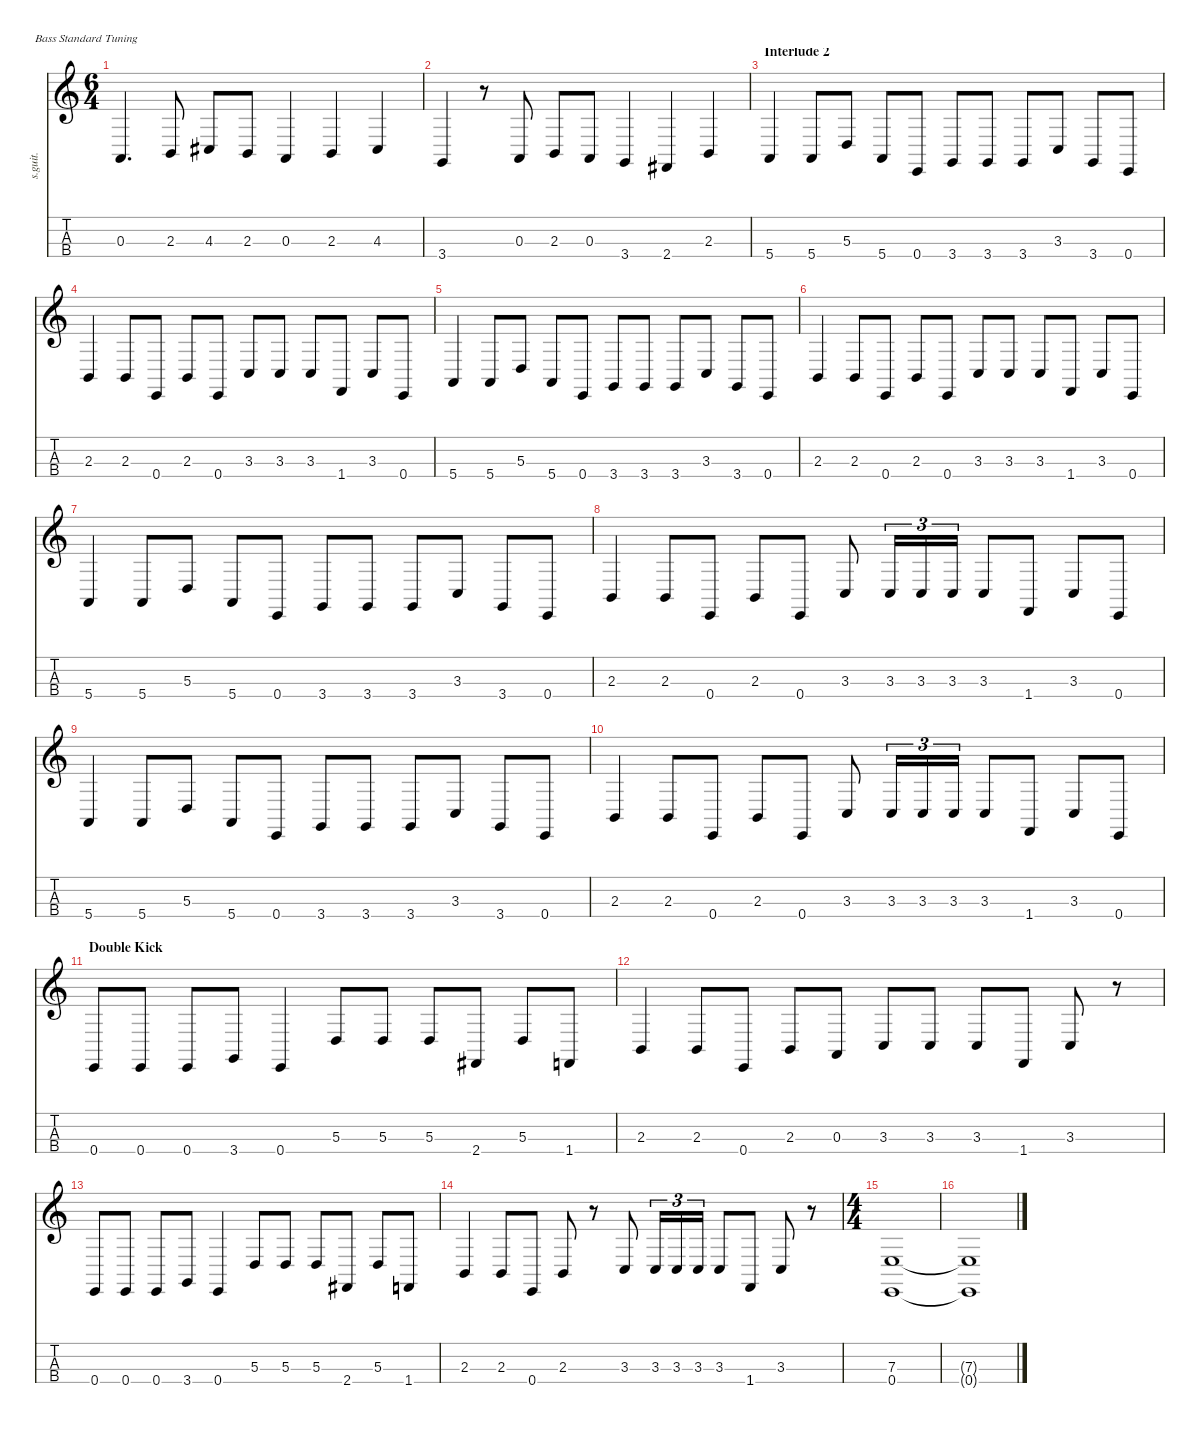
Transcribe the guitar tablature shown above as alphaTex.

\defaultSystemsLayout 4
\hideDynamics
\bracketExtendMode nobrackets
\track ("Jason Newsted - Bass" "s.guit.") {instrument electricbasspick}
\staff {score tabs}
\tuning (G2 D2 A1 E1)
\ts (6 4)
\tempo (103 hide)
\clef g2
\ks c
0.3.4{d lyrics (0 "") lyrics (1 "") lyrics (2 "") lyrics (3 "") lyrics (4 "") dy ff} 2.3.8{lyrics (0 "") lyrics (1 "") lyrics (2 "") lyrics (3 "") lyrics (4 "")} 4.3{acc #}.8{lyrics (0 "") lyrics (1 "") lyrics (2 "") lyrics (3 "") lyrics (4 "")} 2.3.8{lyrics (0 "") lyrics (1 "") lyrics (2 "") lyrics (3 "") lyrics (4 "")} 0.3.4{lyrics (0 "") lyrics (1 "") lyrics (2 "") lyrics (3 "") lyrics (4 "")} 2.3.4{lyrics (0 "") lyrics (1 "") lyrics (2 "") lyrics (3 "") lyrics (4 "")} 4.3{acc #}.4{lyrics (0 "") lyrics (1 "") lyrics (2 "") lyrics (3 "") lyrics (4 "")} |
3.4.4{lyrics (0 "") lyrics (1 "") lyrics (2 "") lyrics (3 "") lyrics (4 "")} r.8 0.3.8{lyrics (0 "") lyrics (1 "") lyrics (2 "") lyrics (3 "") lyrics (4 "")} 2.3.8{lyrics (0 "") lyrics (1 "") lyrics (2 "") lyrics (3 "") lyrics (4 "")} 0.3.8{lyrics (0 "") lyrics (1 "") lyrics (2 "") lyrics (3 "") lyrics (4 "")} 3.4.4{lyrics (0 "") lyrics (1 "") lyrics (2 "") lyrics (3 "") lyrics (4 "")} 2.4{acc #}.4{lyrics (0 "") lyrics (1 "") lyrics (2 "") lyrics (3 "") lyrics (4 "")} 2.3.4{lyrics (0 "") lyrics (1 "") lyrics (2 "") lyrics (3 "") lyrics (4 "")} |
\section ("" "Interlude 2")
\tempo (108 hide)
5.4.4{lyrics (0 "") lyrics (1 "") lyrics (2 "") lyrics (3 "") lyrics (4 "")} 5.4.8{lyrics (0 "") lyrics (1 "") lyrics (2 "") lyrics (3 "") lyrics (4 "")} 5.3.8{lyrics (0 "") lyrics (1 "") lyrics (2 "") lyrics (3 "") lyrics (4 "")} 5.4.8{lyrics (0 "") lyrics (1 "") lyrics (2 "") lyrics (3 "") lyrics (4 "")} 0.4.8{lyrics (0 "") lyrics (1 "") lyrics (2 "") lyrics (3 "") lyrics (4 "")} 3.4.8{lyrics (0 "") lyrics (1 "") lyrics (2 "") lyrics (3 "") lyrics (4 "")} 3.4.8{lyrics (0 "") lyrics (1 "") lyrics (2 "") lyrics (3 "") lyrics (4 "")} 3.4.8{lyrics (0 "") lyrics (1 "") lyrics (2 "") lyrics (3 "") lyrics (4 "")} 3.3.8{lyrics (0 "") lyrics (1 "") lyrics (2 "") lyrics (3 "") lyrics (4 "")} 3.4.8{lyrics (0 "") lyrics (1 "") lyrics (2 "") lyrics (3 "") lyrics (4 "")} 0.4.8{lyrics (0 "") lyrics (1 "") lyrics (2 "") lyrics (3 "") lyrics (4 "")} |
2.3.4{lyrics (0 "") lyrics (1 "") lyrics (2 "") lyrics (3 "") lyrics (4 "")} 2.3.8{lyrics (0 "") lyrics (1 "") lyrics (2 "") lyrics (3 "") lyrics (4 "")} 0.4.8{lyrics (0 "") lyrics (1 "") lyrics (2 "") lyrics (3 "") lyrics (4 "")} 2.3.8{lyrics (0 "") lyrics (1 "") lyrics (2 "") lyrics (3 "") lyrics (4 "")} 0.4.8{lyrics (0 "") lyrics (1 "") lyrics (2 "") lyrics (3 "") lyrics (4 "")} 3.3.8{lyrics (0 "") lyrics (1 "") lyrics (2 "") lyrics (3 "") lyrics (4 "")} 3.3.8{lyrics (0 "") lyrics (1 "") lyrics (2 "") lyrics (3 "") lyrics (4 "")} 3.3.8{lyrics (0 "") lyrics (1 "") lyrics (2 "") lyrics (3 "") lyrics (4 "")} 1.4.8{lyrics (0 "") lyrics (1 "") lyrics (2 "") lyrics (3 "") lyrics (4 "")} 3.3.8{lyrics (0 "") lyrics (1 "") lyrics (2 "") lyrics (3 "") lyrics (4 "")} 0.4.8{lyrics (0 "") lyrics (1 "") lyrics (2 "") lyrics (3 "") lyrics (4 "")} |
5.4.4{lyrics (0 "") lyrics (1 "") lyrics (2 "") lyrics (3 "") lyrics (4 "")} 5.4.8{lyrics (0 "") lyrics (1 "") lyrics (2 "") lyrics (3 "") lyrics (4 "")} 5.3.8{lyrics (0 "") lyrics (1 "") lyrics (2 "") lyrics (3 "") lyrics (4 "")} 5.4.8{lyrics (0 "") lyrics (1 "") lyrics (2 "") lyrics (3 "") lyrics (4 "")} 0.4.8{lyrics (0 "") lyrics (1 "") lyrics (2 "") lyrics (3 "") lyrics (4 "")} 3.4.8{lyrics (0 "") lyrics (1 "") lyrics (2 "") lyrics (3 "") lyrics (4 "")} 3.4.8{lyrics (0 "") lyrics (1 "") lyrics (2 "") lyrics (3 "") lyrics (4 "")} 3.4.8{lyrics (0 "") lyrics (1 "") lyrics (2 "") lyrics (3 "") lyrics (4 "")} 3.3.8{lyrics (0 "") lyrics (1 "") lyrics (2 "") lyrics (3 "") lyrics (4 "")} 3.4.8{lyrics (0 "") lyrics (1 "") lyrics (2 "") lyrics (3 "") lyrics (4 "")} 0.4.8{lyrics (0 "") lyrics (1 "") lyrics (2 "") lyrics (3 "") lyrics (4 "")} |
2.3.4{lyrics (0 "") lyrics (1 "") lyrics (2 "") lyrics (3 "") lyrics (4 "")} 2.3.8{lyrics (0 "") lyrics (1 "") lyrics (2 "") lyrics (3 "") lyrics (4 "")} 0.4.8{lyrics (0 "") lyrics (1 "") lyrics (2 "") lyrics (3 "") lyrics (4 "")} 2.3.8{lyrics (0 "") lyrics (1 "") lyrics (2 "") lyrics (3 "") lyrics (4 "")} 0.4.8{lyrics (0 "") lyrics (1 "") lyrics (2 "") lyrics (3 "") lyrics (4 "")} 3.3.8{lyrics (0 "") lyrics (1 "") lyrics (2 "") lyrics (3 "") lyrics (4 "")} 3.3.8{lyrics (0 "") lyrics (1 "") lyrics (2 "") lyrics (3 "") lyrics (4 "")} 3.3.8{lyrics (0 "") lyrics (1 "") lyrics (2 "") lyrics (3 "") lyrics (4 "")} 1.4.8{lyrics (0 "") lyrics (1 "") lyrics (2 "") lyrics (3 "") lyrics (4 "")} 3.3.8{lyrics (0 "") lyrics (1 "") lyrics (2 "") lyrics (3 "") lyrics (4 "")} 0.4.8{lyrics (0 "") lyrics (1 "") lyrics (2 "") lyrics (3 "") lyrics (4 "")} |
5.4.4{lyrics (0 "") lyrics (1 "") lyrics (2 "") lyrics (3 "") lyrics (4 "")} 5.4.8{lyrics (0 "") lyrics (1 "") lyrics (2 "") lyrics (3 "") lyrics (4 "")} 5.3.8{lyrics (0 "") lyrics (1 "") lyrics (2 "") lyrics (3 "") lyrics (4 "")} 5.4.8{lyrics (0 "") lyrics (1 "") lyrics (2 "") lyrics (3 "") lyrics (4 "")} 0.4.8{lyrics (0 "") lyrics (1 "") lyrics (2 "") lyrics (3 "") lyrics (4 "")} 3.4.8{lyrics (0 "") lyrics (1 "") lyrics (2 "") lyrics (3 "") lyrics (4 "")} 3.4.8{lyrics (0 "") lyrics (1 "") lyrics (2 "") lyrics (3 "") lyrics (4 "")} 3.4.8{lyrics (0 "") lyrics (1 "") lyrics (2 "") lyrics (3 "") lyrics (4 "")} 3.3.8{lyrics (0 "") lyrics (1 "") lyrics (2 "") lyrics (3 "") lyrics (4 "")} 3.4.8{lyrics (0 "") lyrics (1 "") lyrics (2 "") lyrics (3 "") lyrics (4 "")} 0.4.8{lyrics (0 "") lyrics (1 "") lyrics (2 "") lyrics (3 "") lyrics (4 "")} |
2.3.4{lyrics (0 "") lyrics (1 "") lyrics (2 "") lyrics (3 "") lyrics (4 "")} 2.3.8{lyrics (0 "") lyrics (1 "") lyrics (2 "") lyrics (3 "") lyrics (4 "")} 0.4.8{lyrics (0 "") lyrics (1 "") lyrics (2 "") lyrics (3 "") lyrics (4 "")} 2.3.8{lyrics (0 "") lyrics (1 "") lyrics (2 "") lyrics (3 "") lyrics (4 "")} 0.4.8{lyrics (0 "") lyrics (1 "") lyrics (2 "") lyrics (3 "") lyrics (4 "")} 3.3.8{lyrics (0 "") lyrics (1 "") lyrics (2 "") lyrics (3 "") lyrics (4 "")} 3.3.16{tu (3 2) lyrics (0 "") lyrics (1 "") lyrics (2 "") lyrics (3 "") lyrics (4 "")} 3.3.16{tu (3 2) lyrics (0 "") lyrics (1 "") lyrics (2 "") lyrics (3 "") lyrics (4 "")} 3.3.16{tu (3 2) lyrics (0 "") lyrics (1 "") lyrics (2 "") lyrics (3 "") lyrics (4 "")} 3.3.8{lyrics (0 "") lyrics (1 "") lyrics (2 "") lyrics (3 "") lyrics (4 "")} 1.4.8{lyrics (0 "") lyrics (1 "") lyrics (2 "") lyrics (3 "") lyrics (4 "")} 3.3.8{lyrics (0 "") lyrics (1 "") lyrics (2 "") lyrics (3 "") lyrics (4 "")} 0.4.8{lyrics (0 "") lyrics (1 "") lyrics (2 "") lyrics (3 "") lyrics (4 "")} |
5.4.4{lyrics (0 "") lyrics (1 "") lyrics (2 "") lyrics (3 "") lyrics (4 "")} 5.4.8{lyrics (0 "") lyrics (1 "") lyrics (2 "") lyrics (3 "") lyrics (4 "")} 5.3.8{lyrics (0 "") lyrics (1 "") lyrics (2 "") lyrics (3 "") lyrics (4 "")} 5.4.8{lyrics (0 "") lyrics (1 "") lyrics (2 "") lyrics (3 "") lyrics (4 "")} 0.4.8{lyrics (0 "") lyrics (1 "") lyrics (2 "") lyrics (3 "") lyrics (4 "")} 3.4.8{lyrics (0 "") lyrics (1 "") lyrics (2 "") lyrics (3 "") lyrics (4 "")} 3.4.8{lyrics (0 "") lyrics (1 "") lyrics (2 "") lyrics (3 "") lyrics (4 "")} 3.4.8{lyrics (0 "") lyrics (1 "") lyrics (2 "") lyrics (3 "") lyrics (4 "")} 3.3.8{lyrics (0 "") lyrics (1 "") lyrics (2 "") lyrics (3 "") lyrics (4 "")} 3.4.8{lyrics (0 "") lyrics (1 "") lyrics (2 "") lyrics (3 "") lyrics (4 "")} 0.4.8{lyrics (0 "") lyrics (1 "") lyrics (2 "") lyrics (3 "") lyrics (4 "")} |
2.3.4{lyrics (0 "") lyrics (1 "") lyrics (2 "") lyrics (3 "") lyrics (4 "")} 2.3.8{lyrics (0 "") lyrics (1 "") lyrics (2 "") lyrics (3 "") lyrics (4 "")} 0.4.8{lyrics (0 "") lyrics (1 "") lyrics (2 "") lyrics (3 "") lyrics (4 "")} 2.3.8{lyrics (0 "") lyrics (1 "") lyrics (2 "") lyrics (3 "") lyrics (4 "")} 0.4.8{lyrics (0 "") lyrics (1 "") lyrics (2 "") lyrics (3 "") lyrics (4 "")} 3.3.8{lyrics (0 "") lyrics (1 "") lyrics (2 "") lyrics (3 "") lyrics (4 "")} 3.3.16{tu (3 2) lyrics (0 "") lyrics (1 "") lyrics (2 "") lyrics (3 "") lyrics (4 "")} 3.3.16{tu (3 2) lyrics (0 "") lyrics (1 "") lyrics (2 "") lyrics (3 "") lyrics (4 "")} 3.3.16{tu (3 2) lyrics (0 "") lyrics (1 "") lyrics (2 "") lyrics (3 "") lyrics (4 "")} 3.3.8{lyrics (0 "") lyrics (1 "") lyrics (2 "") lyrics (3 "") lyrics (4 "")} 1.4.8{lyrics (0 "") lyrics (1 "") lyrics (2 "") lyrics (3 "") lyrics (4 "")} 3.3.8{lyrics (0 "") lyrics (1 "") lyrics (2 "") lyrics (3 "") lyrics (4 "")} 0.4.8{lyrics (0 "") lyrics (1 "") lyrics (2 "") lyrics (3 "") lyrics (4 "")} |
\section ("" "Double Kick")
0.4.8{lyrics (0 "") lyrics (1 "") lyrics (2 "") lyrics (3 "") lyrics (4 "")} 0.4.8{lyrics (0 "") lyrics (1 "") lyrics (2 "") lyrics (3 "") lyrics (4 "")} 0.4.8{lyrics (0 "") lyrics (1 "") lyrics (2 "") lyrics (3 "") lyrics (4 "")} 3.4.8{lyrics (0 "") lyrics (1 "") lyrics (2 "") lyrics (3 "") lyrics (4 "")} 0.4.4{lyrics (0 "") lyrics (1 "") lyrics (2 "") lyrics (3 "") lyrics (4 "")} 5.3.8{lyrics (0 "") lyrics (1 "") lyrics (2 "") lyrics (3 "") lyrics (4 "")} 5.3.8{lyrics (0 "") lyrics (1 "") lyrics (2 "") lyrics (3 "") lyrics (4 "")} 5.3.8{lyrics (0 "") lyrics (1 "") lyrics (2 "") lyrics (3 "") lyrics (4 "")} 2.4{acc #}.8{lyrics (0 "") lyrics (1 "") lyrics (2 "") lyrics (3 "") lyrics (4 "")} 5.3.8{lyrics (0 "") lyrics (1 "") lyrics (2 "") lyrics (3 "") lyrics (4 "")} 1.4.8{lyrics (0 "") lyrics (1 "") lyrics (2 "") lyrics (3 "") lyrics (4 "")} |
2.3.4{lyrics (0 "") lyrics (1 "") lyrics (2 "") lyrics (3 "") lyrics (4 "")} 2.3.8{lyrics (0 "") lyrics (1 "") lyrics (2 "") lyrics (3 "") lyrics (4 "")} 0.4.8{lyrics (0 "") lyrics (1 "") lyrics (2 "") lyrics (3 "") lyrics (4 "")} 2.3.8{lyrics (0 "") lyrics (1 "") lyrics (2 "") lyrics (3 "") lyrics (4 "")} 0.3.8{lyrics (0 "") lyrics (1 "") lyrics (2 "") lyrics (3 "") lyrics (4 "")} 3.3.8{lyrics (0 "") lyrics (1 "") lyrics (2 "") lyrics (3 "") lyrics (4 "")} 3.3.8{lyrics (0 "") lyrics (1 "") lyrics (2 "") lyrics (3 "") lyrics (4 "")} 3.3.8{lyrics (0 "") lyrics (1 "") lyrics (2 "") lyrics (3 "") lyrics (4 "")} 1.4.8{lyrics (0 "") lyrics (1 "") lyrics (2 "") lyrics (3 "") lyrics (4 "")} 3.3.8{lyrics (0 "") lyrics (1 "") lyrics (2 "") lyrics (3 "") lyrics (4 "")} r.8 |
0.4.8{lyrics (0 "") lyrics (1 "") lyrics (2 "") lyrics (3 "") lyrics (4 "")} 0.4.8{lyrics (0 "") lyrics (1 "") lyrics (2 "") lyrics (3 "") lyrics (4 "")} 0.4.8{lyrics (0 "") lyrics (1 "") lyrics (2 "") lyrics (3 "") lyrics (4 "")} 3.4.8{lyrics (0 "") lyrics (1 "") lyrics (2 "") lyrics (3 "") lyrics (4 "")} 0.4.4{lyrics (0 "") lyrics (1 "") lyrics (2 "") lyrics (3 "") lyrics (4 "")} 5.3.8{lyrics (0 "") lyrics (1 "") lyrics (2 "") lyrics (3 "") lyrics (4 "")} 5.3.8{lyrics (0 "") lyrics (1 "") lyrics (2 "") lyrics (3 "") lyrics (4 "")} 5.3.8{lyrics (0 "") lyrics (1 "") lyrics (2 "") lyrics (3 "") lyrics (4 "")} 2.4{acc #}.8{lyrics (0 "") lyrics (1 "") lyrics (2 "") lyrics (3 "") lyrics (4 "")} 5.3.8{lyrics (0 "") lyrics (1 "") lyrics (2 "") lyrics (3 "") lyrics (4 "")} 1.4.8{lyrics (0 "") lyrics (1 "") lyrics (2 "") lyrics (3 "") lyrics (4 "")} |
2.3.4{lyrics (0 "") lyrics (1 "") lyrics (2 "") lyrics (3 "") lyrics (4 "")} 2.3.8{lyrics (0 "") lyrics (1 "") lyrics (2 "") lyrics (3 "") lyrics (4 "")} 0.4.8{lyrics (0 "") lyrics (1 "") lyrics (2 "") lyrics (3 "") lyrics (4 "")} 2.3.8{lyrics (0 "") lyrics (1 "") lyrics (2 "") lyrics (3 "") lyrics (4 "")} r.8 3.3.8{lyrics (0 "") lyrics (1 "") lyrics (2 "") lyrics (3 "") lyrics (4 "")} 3.3.16{tu (3 2) lyrics (0 "") lyrics (1 "") lyrics (2 "") lyrics (3 "") lyrics (4 "")} 3.3.16{tu (3 2) lyrics (0 "") lyrics (1 "") lyrics (2 "") lyrics (3 "") lyrics (4 "")} 3.3.16{tu (3 2) lyrics (0 "") lyrics (1 "") lyrics (2 "") lyrics (3 "") lyrics (4 "")} 3.3.8{lyrics (0 "") lyrics (1 "") lyrics (2 "") lyrics (3 "") lyrics (4 "")} 1.4.8{lyrics (0 "") lyrics (1 "") lyrics (2 "") lyrics (3 "") lyrics (4 "")} 3.3.8{lyrics (0 "") lyrics (1 "") lyrics (2 "") lyrics (3 "") lyrics (4 "")} r.8 |
\ts (4 4)
\beaming (8 2 2 2 2)
(7.3 0.4).1{lyrics (0 "") lyrics (1 "") lyrics (2 "") lyrics (3 "") lyrics (4 "")} |
(7.3{t} 0.4{t}).1{lyrics (0 "") lyrics (1 "") lyrics (2 "") lyrics (3 "") lyrics (4 "")}
